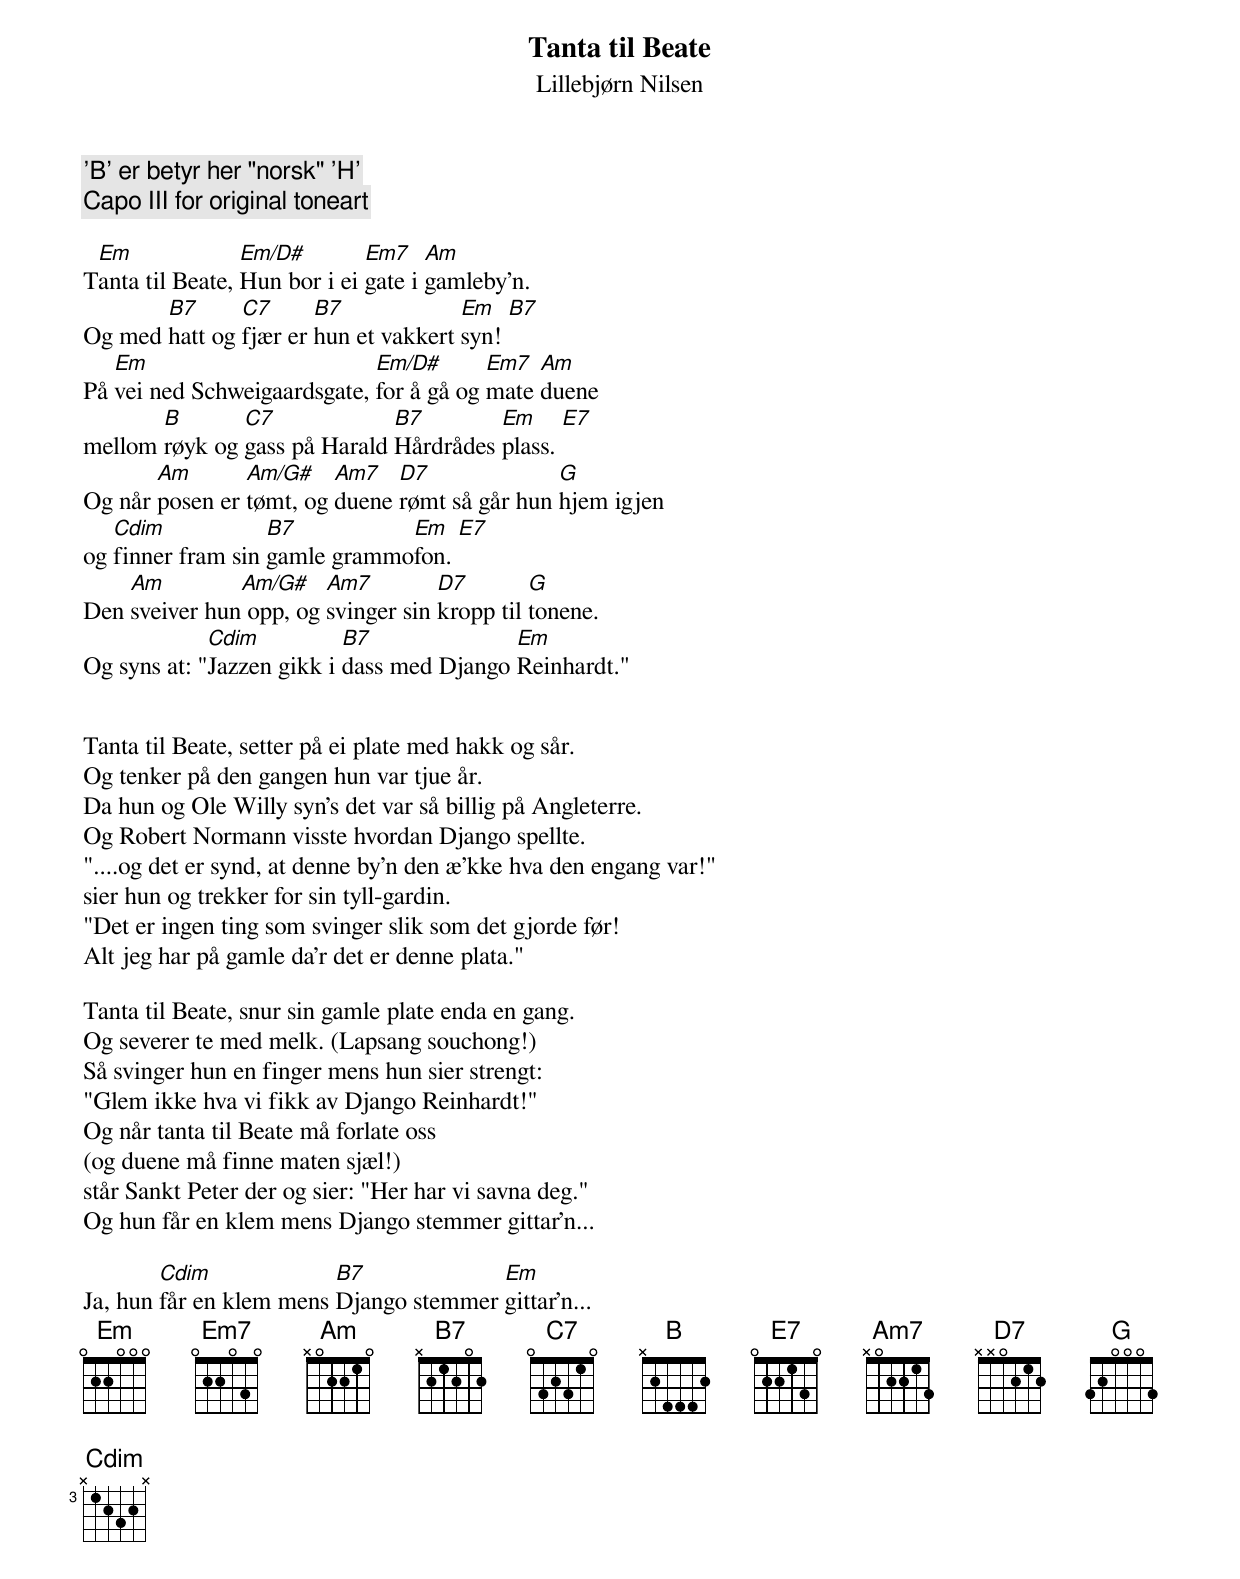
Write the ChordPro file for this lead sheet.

{t:Tanta til Beate}
{st:Lillebjørn Nilsen}

{define:Em/D# 1 0 0 0 1 - -}
{define:Am/G# 1 0 1 1 - - -}

{c:'B' er betyr her "norsk" 'H'}
{c:Capo III for original toneart}

T[Em]anta til Beate, [Em/D#]Hun bor i ei [Em7]gate i [Am]gamleby'n.
Og med [B7]hatt og [C7]fjær er [B7]hun et vakkert [Em]syn! [B7]
På [Em]vei ned Schweigaardsgate, [Em/D#]for å gå og [Em7]mate [Am]duene
mellom [B]røyk og [C7]gass på Harald [B7]Hårdrådes [Em]plass. [E7]
Og når [Am]posen er [Am/G#]tømt, og [Am7]duene [D7]rømt så går hun [G]hjem igjen
og [Cdim]finner fram sin [B7]gamle grammo[Em]fon. [E7]
Den [Am]sveiver hun[Am/G#] opp, og [Am7]svinger sin [D7]kropp til [G]tonene.
Og syns at: "[Cdim]Jazzen gikk i [B7]dass med Django [Em]Reinhardt."


Tanta til Beate, setter på ei plate med hakk og sår.
Og tenker på den gangen hun var tjue år.
Da hun og Ole Willy syn's det var så billig på Angleterre.
Og Robert Normann visste hvordan Django spellte.
"....og det er synd, at denne by'n den æ'kke hva den engang var!"
sier hun og trekker for sin tyll-gardin.
"Det er ingen ting som svinger slik som det gjorde før!
Alt jeg har på gamle da'r det er denne plata."

Tanta til Beate, snur sin gamle plate enda en gang.
Og severer te med melk. (Lapsang souchong!)
Så svinger hun en finger mens hun sier strengt:
"Glem ikke hva vi fikk av Django Reinhardt!"
Og når tanta til Beate må forlate oss
(og duene må finne maten sjæl!)
står Sankt Peter der og sier: "Her har vi savna deg."
Og hun får en klem mens Django stemmer gittar'n...

Ja, hun [Cdim]får en klem mens [B7]Django stemmer [Em]gittar'n...
